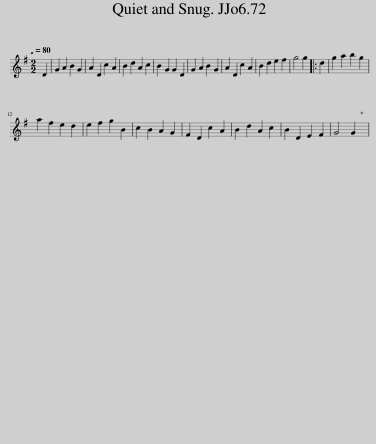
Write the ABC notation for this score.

X:1
L:1/8
Q:1/4=80
M:2/2
I:linebreak $
K:G
V:1 treble
V:1
 D2 | G2 A2 B2 G2 | A2 D2 c2 A2 | B2 d2 A2 c2 | B2 G2 G2 D2 | %5
 G2 A2 B2 G2 | A2 D2 c2 A2 | B2 d2 e2 f2 | g4 g2 |: d2 | %10
 g2 a2 b2 g2 |$ a2 f2 e2 d2 | e2 f2 g2 B2 | c2 B2 A2 G2 | F2 D2 c2 A2 | %15
 B2 d2 A2 c2 | B2 D2 E2 F2 | G4 G2 | %18
